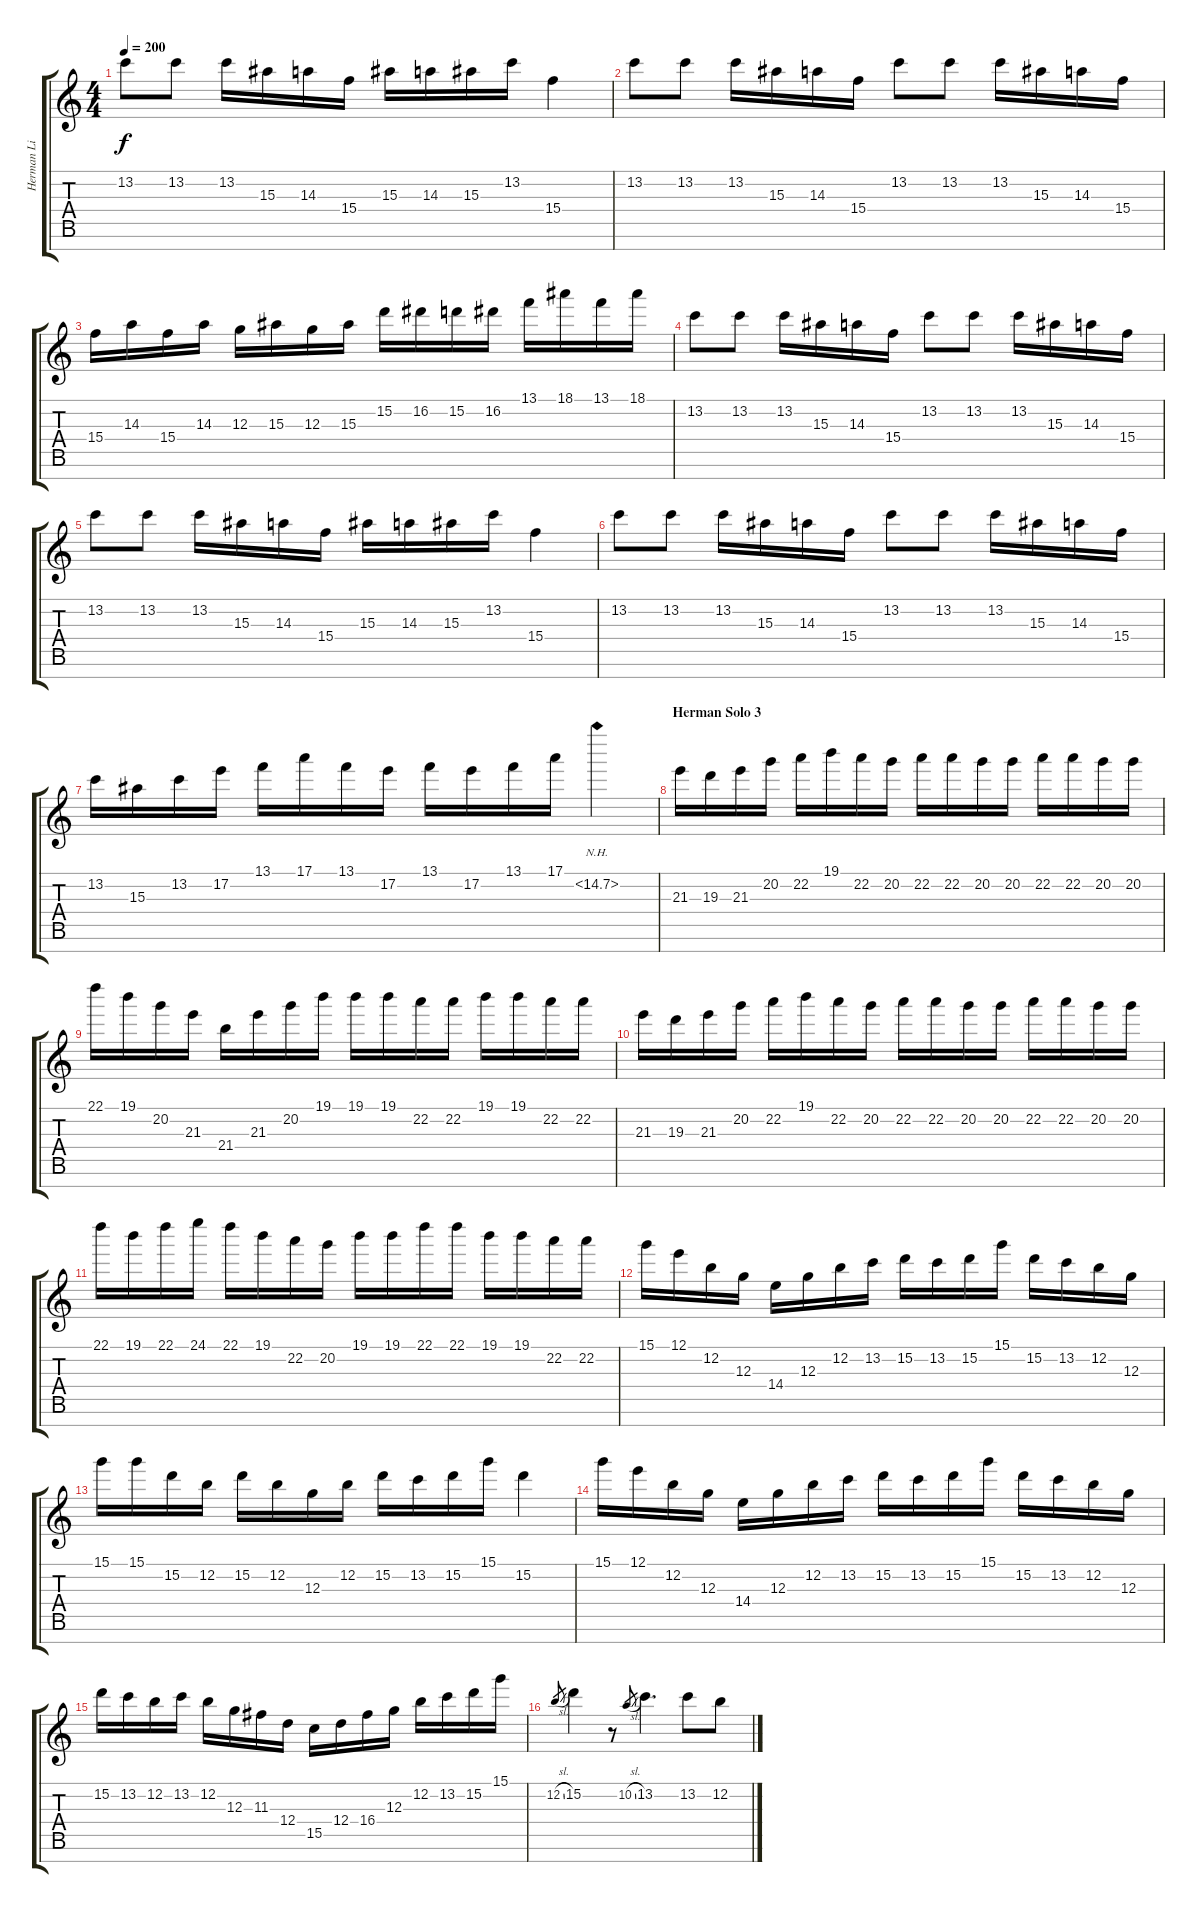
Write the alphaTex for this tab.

\track ("Herman Li | Lead" "Herman Li ") {instrument distortionguitar}
\staff {score tabs}
\tuning (E4 B3 G3 D3 A2 E2 B1) {hide}
\ts (4 4)
\tempo 200
\clef g2
\ks c
13.2.8{dy f} 13.2.8 13.2.16 15.3.16 14.3.16 15.4.16 15.3.16 14.3.16 15.3.16 13.2.16 15.4.4 |
13.2.8 13.2.8 13.2.16 15.3.16 14.3.16 15.4.16 13.2.8 13.2.8 13.2.16 15.3.16 14.3.16 15.4.16 |
15.4.16 14.3.16 15.4.16 14.3.16 12.3.16 15.3.16 12.3.16 15.3.16 15.2.16 16.2.16 15.2.16 16.2.16 13.1.16 18.1.16 13.1.16 18.1.16 |
13.2.8 13.2.8 13.2.16 15.3.16 14.3.16 15.4.16 13.2.8 13.2.8 13.2.16 15.3.16 14.3.16 15.4.16 |
13.2.8 13.2.8 13.2.16 15.3.16 14.3.16 15.4.16 15.3.16 14.3.16 15.3.16 13.2.16 15.4.4 |
13.2.8 13.2.8 13.2.16 15.3.16 14.3.16 15.4.16 13.2.8 13.2.8 13.2.16 15.3.16 14.3.16 15.4.16 |
13.2.16 15.3.16 13.2.16 17.2.16 13.1.16 17.1.16 13.1.16 17.2.16 13.1.16 17.2.16 13.1.16 17.1.16 15.2{nh}.4 |
\section ("" "Herman Solo 3")
21.3.16 19.3.16 21.3.16 20.2.16 22.2.16 19.1.16 22.2.16 20.2.16 22.2.16 22.2.16 20.2.16 20.2.16 22.2.16 22.2.16 20.2.16 20.2.16 |
22.1.16 19.1.16 20.2.16 21.3.16 21.4.16 21.3.16 20.2.16 19.1.16 19.1.16 19.1.16 22.2.16 22.2.16 19.1.16 19.1.16 22.2.16 22.2.16 |
21.3.16 19.3.16 21.3.16 20.2.16 22.2.16 19.1.16 22.2.16 20.2.16 22.2.16 22.2.16 20.2.16 20.2.16 22.2.16 22.2.16 20.2.16 20.2.16 |
22.1.16 19.1.16 22.1.16 24.1.16 22.1.16 19.1.16 22.2.16 20.2.16 19.1.16 19.1.16 22.1.16 22.1.16 19.1.16 19.1.16 22.2.16 22.2.16 |
15.1.16 12.1.16 12.2.16 12.3.16 14.4.16 12.3.16 12.2.16 13.2.16 15.2.16 13.2.16 15.2.16 15.1.16 15.2.16 13.2.16 12.2.16 12.3.16 |
15.1.16 15.1.16 15.2.16 12.2.16 15.2.16 12.2.16 12.3.16 12.2.16 15.2.16 13.2.16 15.2.16 15.1.16 15.2.4 |
15.1.16 12.1.16 12.2.16 12.3.16 14.4.16 12.3.16 12.2.16 13.2.16 15.2.16 13.2.16 15.2.16 15.1.16 15.2.16 13.2.16 12.2.16 12.3.16 |
15.2.16 13.2.16 12.2.16 13.2.16 12.2.16 12.3.16 11.3.16 12.4.16 15.5.16 12.4.16 16.4.16 12.3.16 12.2.16 13.2.16 15.2.16 15.1.16 |
12.2{sl}.8{gr} 15.2.4 r.8 10.2{sl}.8{gr} 13.2.4{d} 13.2.8 12.2.8
